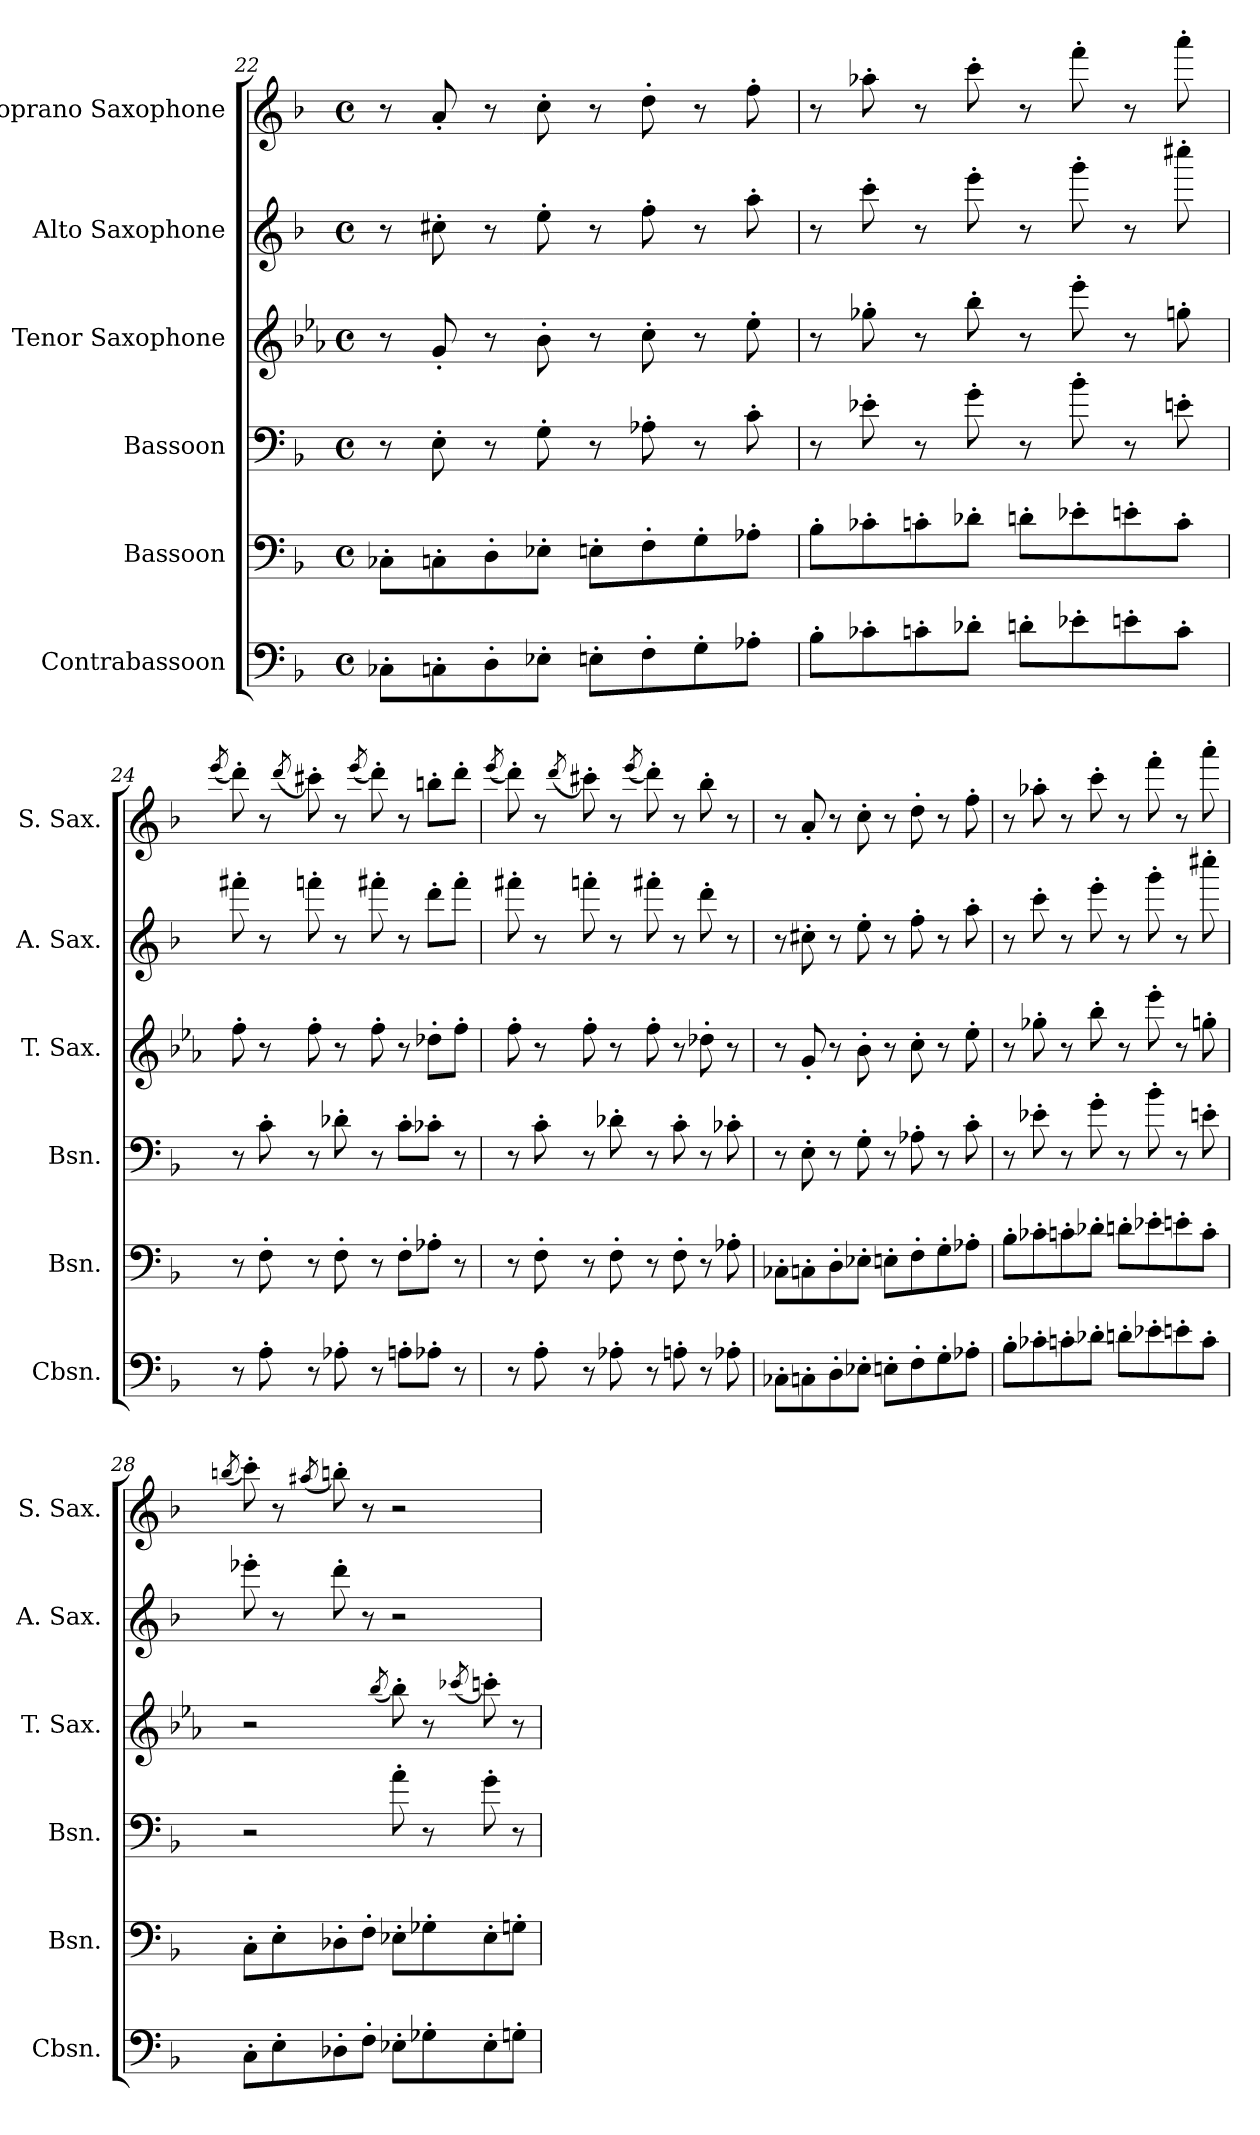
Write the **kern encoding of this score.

**kern	**kern	**kern	**kern	**kern	**kern
*part6	*part5	*part4	*part3	*part2	*part1
*staff6	*staff5	*staff4	*staff3	*staff2	*staff1
*I"Contrabassoon	*I"Bassoon	*I"Bassoon	*I"Tenor Saxophone	*I"Alto Saxophone	*I"Soprano Saxophone
*I'Cbsn.	*I'Bsn.	*I'Bsn.	*I'T. Sax.	*I'A. Sax.	*I'S. Sax.
*clefF4	*clefF4	*clefF4	*clefG2	*clefG2	*clefG2
*ITrd7c12	*	*	*ITrd8c14	*ITrd5c9	*ITrd1c2
*k[b-]	*k[b-]	*k[b-]	*k[b-e-a-]	*k[b-e-a-d-]	*k[b-e-a-]
*M4/4	*M4/4	*M4/4	*M4/4	*M4/4	*M4/4
*met(c)	*met(c)	*met(c)	*met(c)	*met(c)	*met(c)
=22	=22	=22	=22	=22	=22
8CC-X'\L	8C-X'\L	8r	8r	8r	8r
8CCn'\	8Cn'\	8E'\	8G'/	8en'\	8g'/
8DD'\	8D'\	8r	8r	8r	8r
8EE-X'\J	8E-X'\J	8G'\	8B-'\	8g'\	8b-'\
8EEn'\L	8En'\L	8r	8r	8r	8r
8FF'\	8F'\	8A-X'\	8c'\	8a-'\	8cc'\
8GG'\	8G'\	8r	8r	8r	8r
8AA-X'\J	8A-X'\J	8c'\	8e-'\	8cc'\	8ee-'\
=23	=23	=23	=23	=23	=23
8BB-'\L	8B-'\L	8r	8r	8r	8r
8C-X'\	8c-X'\	8e-X'\	8g-X'\	8ee-'\	8gg-X'\
8Cn'\	8cn'\	8r	8r	8r	8r
8D-X'\J	8d-X'\J	8g'\	8b-'\	8gg'\	8bb-'\
8Dn'\L	8dn'\L	8r	8r	8r	8r
8E-X'\	8e-X'\	8b-'\	8ee-'\	8bb-'\	8eee-'\
8En'\	8en'\	8r	8r	8r	8r
8C'\J	8c'\J	8en'\	8gn'\	8eeen'\	8ggg'\
!!LO:PB:g=z
=24	=24	=24	=24	=24	=24
.	.	.	.	.	(8qddd/
8r	8r	8r	8f'\	8aan'\	8ccc'\)
8AA'\	8F'\	8c'\	8r	8r	8r
.	.	.	.	.	(8qccc/
8r	8r	8r	8f'\	8aa-X'\	8bbn'\)
8AA-X'\	8F'\	8d-X'\	8r	8r	8r
.	.	.	.	.	(8qddd/
8r	8r	8r	8f'\	8aan'\	8ccc'\)
8AAn'\L	8F'\L	8c'\L	8r	8r	8r
8AA-X'\J	8A-X'\J	8c-X'\J	8d-X'\L	8ff'\L	8aan'\L
8r	8r	8r	8f'\J	8aa'\J	8ccc'\J
=25	=25	=25	=25	=25	=25
.	.	.	.	.	(8qddd/
8r	8r	8r	8f'\	8aan'\	8ccc'\)
8AA'\	8F'\	8c'\	8r	8r	8r
.	.	.	.	.	(8qccc/
8r	8r	8r	8f'\	8aa-X'\	8bbn'\)
8AA-X'\	8F'\	8d-X'\	8r	8r	8r
.	.	.	.	.	(8qddd/
8r	8r	8r	8f'\	8aan'\	8ccc'\)
8AAn'\	8F'\	8c'\	8r	8r	8r
8r	8r	8r	8d-X'\	8ff'\	8aa-'\
8AA-X'\	8A-X'\	8c-X'\	8r	8r	8r
=26	=26	=26	=26	=26	=26
8CC-X'\L	8C-X'\L	8r	8r	8r	8r
8CCn'\	8Cn'\	8E'\	8G'/	8en'\	8g'/
8DD'\	8D'\	8r	8r	8r	8r
8EE-X'\J	8E-X'\J	8G'\	8B-'\	8g'\	8b-'\
8EEn'\L	8En'\L	8r	8r	8r	8r
8FF'\	8F'\	8A-X'\	8c'\	8a-'\	8cc'\
8GG'\	8G'\	8r	8r	8r	8r
8AA-X'\J	8A-X'\J	8c'\	8e-'\	8cc'\	8ee-'\
!!LO:LB:g=z
=27	=27	=27	=27	=27	=27
8BB-'\L	8B-'\L	8r	8r	8r	8r
8C-X'\	8c-X'\	8e-X'\	8g-X'\	8ee-'\	8gg-X'\
8Cn'\	8cn'\	8r	8r	8r	8r
8D-X'\J	8d-X'\J	8g'\	8b-'\	8gg'\	8bb-'\
8Dn'\L	8dn'\L	8r	8r	8r	8r
8E-X'\	8e-X'\	8b-'\	8ee-'\	8bb-'\	8eee-'\
8En'\	8en'\	8r	8r	8r	8r
8C'\J	8c'\J	8en'\	8gn'\	8eeen'\	8ggg'\
=28	=28	=28	=28	=28	=28
.	.	.	.	.	(8qaan/
8CC'\L	8C'\L	2r	2r	8gg-X'\	8bb-'\)
8EE'\	8E'\	.	.	8r	8r
.	.	.	.	.	(8qgg#X/
8DD-X'\	8D-X'\	.	.	8ff'\	8aa'\)
8FF'\J	8F'\J	.	.	8r	8r
.	.	.	(8qb-/	.	.
8EE-X'\L	8E-X'\L	8a'\	8b-'\)	2r	2r
8GG-X'\	8G-X'\	8r	8r	.	.
.	.	.	(8qcc-X/	.	.
8EE-'\	8E-'\	8g'\	8ccn'\)	.	.
8GGn'\J	8Gn'\J	8r	8r	.	.
=	=	=	=	=	=
*-	*-	*-	*-	*-	*-
